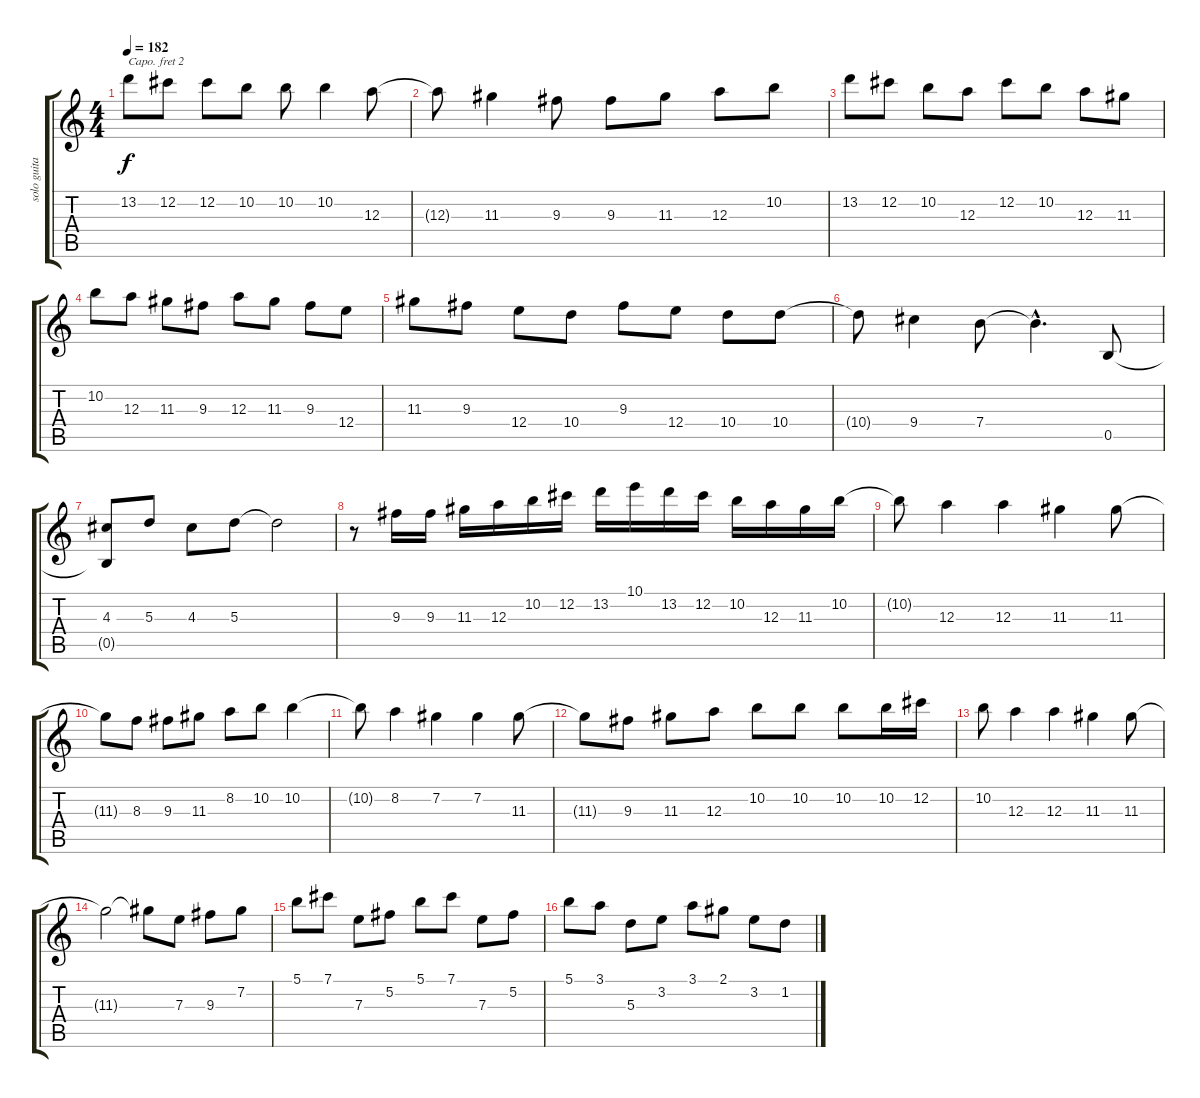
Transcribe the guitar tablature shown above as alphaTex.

\track ("solo guitar (Toninio)" "solo guita") {instrument acousticguitarnylon}
\staff {score tabs}
\capo 2
\tuning (E4 B3 G3 D3 A2 E2) {hide}
\ts (4 4)
\tempo 182
\clef g2
\ks c
13.2{t}.8{dy f} 12.2.8 12.2.8 10.2.8 10.2.8 10.2.4 12.3.8 |
12.3{t}.8 11.3.4 9.3.8 9.3.8 11.3.8 12.3.8 10.2.8 |
13.2.8 12.2.8 10.2.8 12.3.8 12.2.8 10.2.8 12.3.8 11.3.8 |
10.2.8 12.3.8 11.3.8 9.3.8 12.3.8 11.3.8 9.3.8 12.4.8 |
11.3.8 9.3.8 12.4.8 10.4.8 9.3.8 12.4.8 10.4.8 10.4.8 |
10.4{t}.8 9.4.4 7.4.8 7.4{hac t}.4{d} 0.5.8 |
(4.3 0.5{t}).8 5.3.8 4.3.8 5.3.8 5.3{t}.2 |
r.8 9.3.16 9.3.16 11.3.16 12.3.16 10.2.16 12.2.16 13.2.16 10.1.16 13.2.16 12.2.16 10.2.16 12.3.16 11.3.16 10.2.16 |
10.2{t}.8 12.3.4 12.3.4 11.3.4 11.3.8 |
11.3{t}.8 8.3.8 9.3.8 11.3.8 8.2.8 10.2.8 10.2.4 |
10.2{t}.8 8.2.4 7.2.4 7.2.4 11.3.8 |
11.3{t}.8 9.3.8 11.3.8 12.3.8 10.2.8 10.2.8 10.2.8 10.2.16 12.2.16 |
10.2.8 12.3.4 12.3.4 11.3.4 11.3.8 |
11.3{t}.2 11.3{t}.8 7.3.8 9.3.8 7.2.8 |
5.1.8 7.1.8 7.3.8 5.2.8 5.1.8 7.1.8 7.3.8 5.2.8 |
5.1.8 3.1.8 5.3.8 3.2.8 3.1.8 2.1.8 3.2.8 1.2.8
